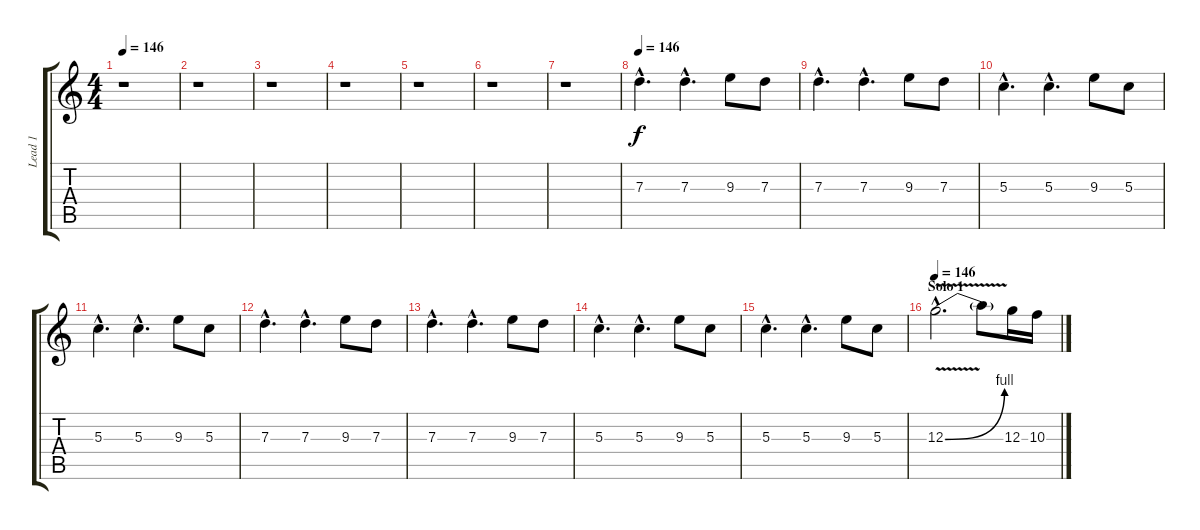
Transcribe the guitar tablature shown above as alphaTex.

\track ("Lead 1" "Lead 1") {instrument overdrivenguitar}
\staff {score tabs}
\tuning (E4 B3 G3 D3 A2 E2) {hide}
\ts (4 4)
\tempo 146
\clef g2
\ks c
r.1{dy f} |
r.1 |
r.1 |
r.1 |
r.1 |
r.1 |
r.1 |
\section ("" "")
\tempo 146
7.3{hac}.4{d volume 16 instrument electricguitarjazz} 7.3{hac}.4{d} 9.3.8 7.3.8 |
7.3{hac}.4{d} 7.3{hac}.4{d} 9.3.8 7.3.8 |
5.3{hac}.4{d} 5.3{hac}.4{d} 9.3.8 5.3.8 |
5.3{hac}.4{d} 5.3{hac}.4{d} 9.3.8 5.3.8 |
7.3{hac}.4{d} 7.3{hac}.4{d} 9.3.8 7.3.8 |
7.3{hac}.4{d} 7.3{hac}.4{d} 9.3.8 7.3.8 |
5.3{hac}.4{d} 5.3{hac}.4{d} 9.3.8 5.3.8 |
5.3{hac}.4{d} 5.3{hac}.4{d} 9.3.8 5.3.8 |
\section ("" "Solo 1")
\tempo 146
12.3{be (bend 0 0 60 4) v hac}.2{d volume 16 instrument overdrivenguitar} 12.3{t}.8 12.3.16 10.3.16
